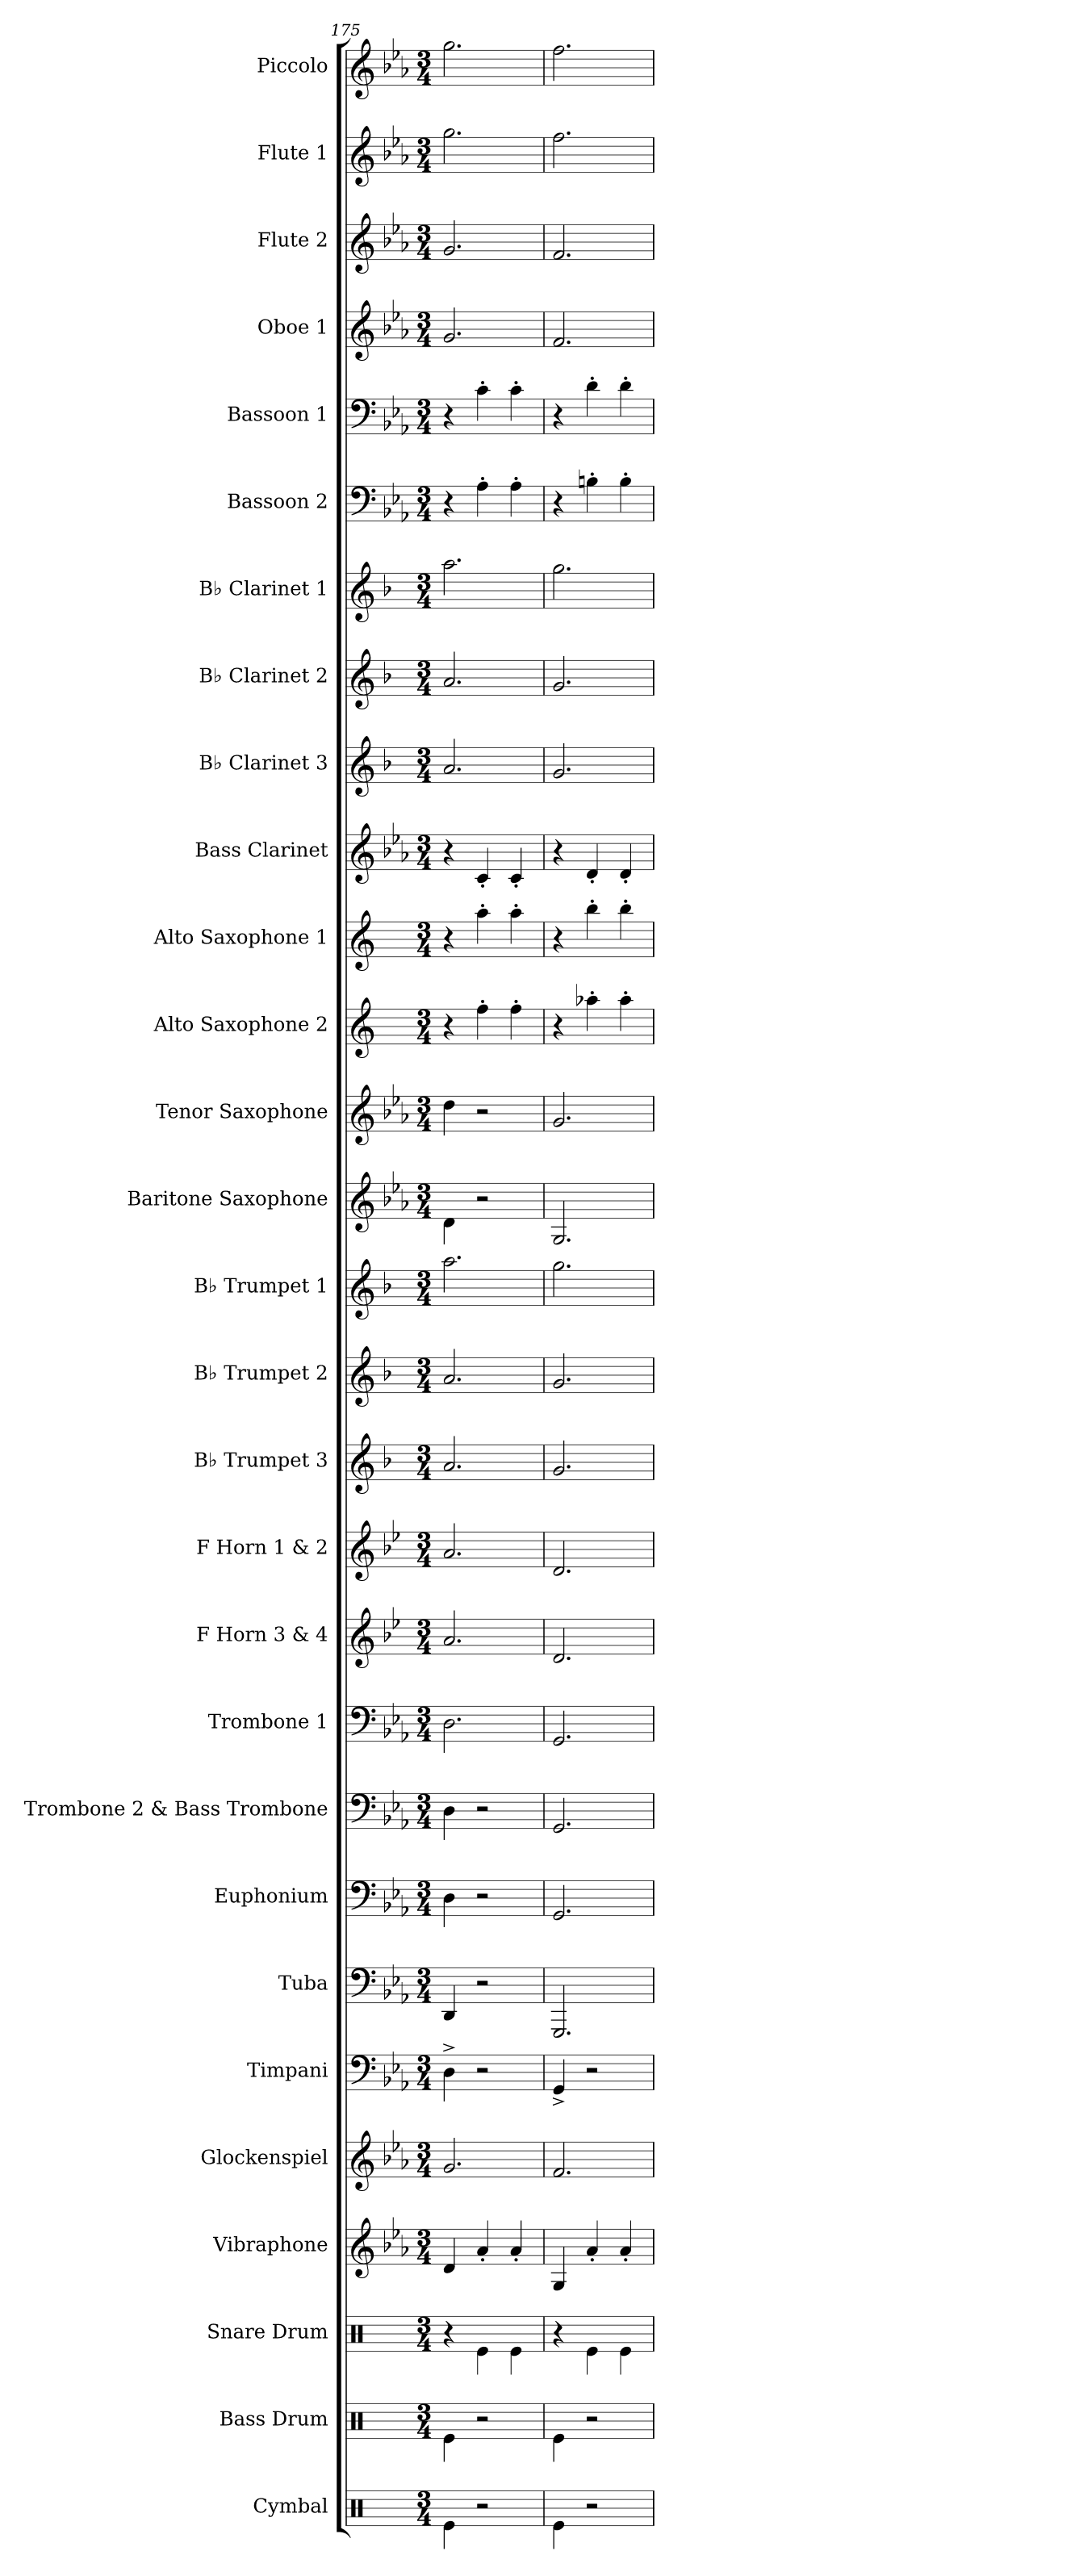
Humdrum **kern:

**kern	**kern	**kern	**kern	**kern	**kern	**kern	**kern	**kern	**kern	**kern	**kern	**kern	**kern	**kern	**kern	**kern	**kern	**kern	**kern	**kern	**kern	**kern	**kern	**kern	**kern	**kern	**kern	**kern
*part29	*part28	*part27	*part26	*part25	*part24	*part23	*part22	*part21	*part20	*part19	*part18	*part17	*part16	*part15	*part14	*part13	*part12	*part11	*part10	*part9	*part8	*part7	*part6	*part5	*part4	*part3	*part2	*part1
*staff29	*staff28	*staff27	*staff26	*staff25	*staff24	*staff23	*staff22	*staff21	*staff20	*staff19	*staff18	*staff17	*staff16	*staff15	*staff14	*staff13	*staff12	*staff11	*staff10	*staff9	*staff8	*staff7	*staff6	*staff5	*staff4	*staff3	*staff2	*staff1
*I"Cymbal	*I"Bass Drum	*I"Snare Drum	*I"Vibraphone	*I"Glockenspiel	*I"Timpani	*I"Tuba	*I"Euphonium	*I"Trombone 2 &amp; Bass Trombone	*I"Trombone 1	*I"F Horn 3 &amp; 4	*I"F Horn 1 &amp; 2	*I"B♭ Trumpet 3	*I"B♭ Trumpet 2	*I"B♭ Trumpet 1	*I"Baritone Saxophone	*I"Tenor Saxophone	*I"Alto Saxophone 2	*I"Alto Saxophone 1	*I"Bass Clarinet	*I"B♭ Clarinet 3	*I"B♭ Clarinet 2	*I"B♭ Clarinet 1	*I"Bassoon 2	*I"Bassoon 1	*I"Oboe 1	*I"Flute 2	*I"Flute 1	*I"Piccolo
*I'Cym.	*I'B. Dr.	*I'Sn. Dr.	*I'Vib.	*I'Glk.	*I'Timp.	*I'Tba.	*I'Euph.	*I'Tbn. 2 B. Tbn.	*I'Tbn. 1	*I'F Hn. 3 4	*I'F Hn. 1 2	*I'B♭ Tpt. 3	*I'B♭ Tpt. 2	*I'B♭ Tpt. 1	*I'Bar. Sax.	*I'T. Sax.	*I'A. Sax. 2	*I'A. Sax. 1	*I'B. Cl.	*I'B♭ Cl. 3	*I'B♭ Cl. 2	*I'B♭ Cl. 1	*I'Bsn. 2	*I'Bsn. 1	*I'Ob. 1	*I'Fl. 2	*I'Fl. 1	*I'Picc.
*clefX	*clefX	*clefX	*clefG2	*clefG2	*clefF4	*clefF4	*clefF4	*clefF4	*clefF4	*clefG2	*clefG2	*clefG2	*clefG2	*clefG2	*clefG2	*clefG2	*clefG2	*clefG2	*clefG2	*clefG2	*clefG2	*clefG2	*clefF4	*clefF4	*clefG2	*clefG2	*clefG2	*clefG2
*	*	*	*	*ITrd-14c-24	*	*	*	*	*	*ITrd4c7	*ITrd4c7	*ITrd1c2	*ITrd1c2	*ITrd1c2	*ITrd12c21	*ITrd8c14	*ITrd5c9	*ITrd5c9	*ITrd8c14	*ITrd1c2	*ITrd1c2	*ITrd1c2	*	*	*	*	*	*ITrd-7c-12
*k[]	*k[]	*k[]	*k[b-e-a-]	*k[b-e-a-]	*k[b-e-a-]	*k[b-e-a-]	*k[b-e-a-]	*k[b-e-a-]	*k[b-e-a-]	*k[b-e-a-]	*k[b-e-a-]	*k[b-e-a-]	*k[b-e-a-]	*k[b-e-a-]	*k[b-e-a-]	*k[b-e-a-]	*k[b-e-a-]	*k[b-e-a-]	*k[b-e-a-]	*k[b-e-a-]	*k[b-e-a-]	*k[b-e-a-]	*k[b-e-a-]	*k[b-e-a-]	*k[b-e-a-]	*k[b-e-a-]	*k[b-e-a-]	*k[b-e-a-]
*M3/4	*M3/4	*M3/4	*M3/4	*M3/4	*M3/4	*M3/4	*M3/4	*M3/4	*M3/4	*M3/4	*M3/4	*M3/4	*M3/4	*M3/4	*M3/4	*M3/4	*M3/4	*M3/4	*M3/4	*M3/4	*M3/4	*M3/4	*M3/4	*M3/4	*M3/4	*M3/4	*M3/4	*M3/4
=175	=175	=175	=175	=175	=175	=175	=175	=175	=175	=175	=175	=175	=175	=175	=175	=175	=175	=175	=175	=175	=175	=175	=175	=175	=175	=175	=175	=175
4Re\	4Re\	4r	4d/	2.ggg/	4D^\	4DD/	4D\	4D\	2.D\	2.d/	2.d/	2.g/	2.g/	2.gg\	4D\	4d\	4r	4r	4r	2.g/	2.g/	2.gg\	4r	4r	2.g/	2.g/	2.gg\	2.ggg\
2r	2r	4Re\	4a-'/	.	2r	2r	2r	2r	.	.	.	.	.	.	2r	2r	4a-'\	4cc'\	4C'/	.	.	.	4A-'\	4c'\	.	.	.	.
.	.	4Re\	4a-'/	.	.	.	.	.	.	.	.	.	.	.	.	.	4a-'\	4cc'\	4C'/	.	.	.	4A-'\	4c'\	.	.	.	.
=176	=176	=176	=176	=176	=176	=176	=176	=176	=176	=176	=176	=176	=176	=176	=176	=176	=176	=176	=176	=176	=176	=176	=176	=176	=176	=176	=176	=176
4Re\	4Re\	4r	4G/	2.fff/	4GG^/	2.GGG/	2.GG/	2.GG/	2.GG/	2.G/	2.G/	2.f/	2.f/	2.ff\	2.GG/	2.G/	4r	4r	4r	2.f/	2.f/	2.ff\	4r	4r	2.f/	2.f/	2.ff\	2.fff\
2r	2r	4Re\	4a-'/	.	2r	.	.	.	.	.	.	.	.	.	.	.	4cc-X'\	4dd'\	4D'/	.	.	.	4Bn'\	4d'\	.	.	.	.
.	.	4Re\	4a-'/	.	.	.	.	.	.	.	.	.	.	.	.	.	4cc-'\	4dd'\	4D'/	.	.	.	4B'\	4d'\	.	.	.	.
=	=	=	=	=	=	=	=	=	=	=	=	=	=	=	=	=	=	=	=	=	=	=	=	=	=	=	=	=
*-	*-	*-	*-	*-	*-	*-	*-	*-	*-	*-	*-	*-	*-	*-	*-	*-	*-	*-	*-	*-	*-	*-	*-	*-	*-	*-	*-	*-
